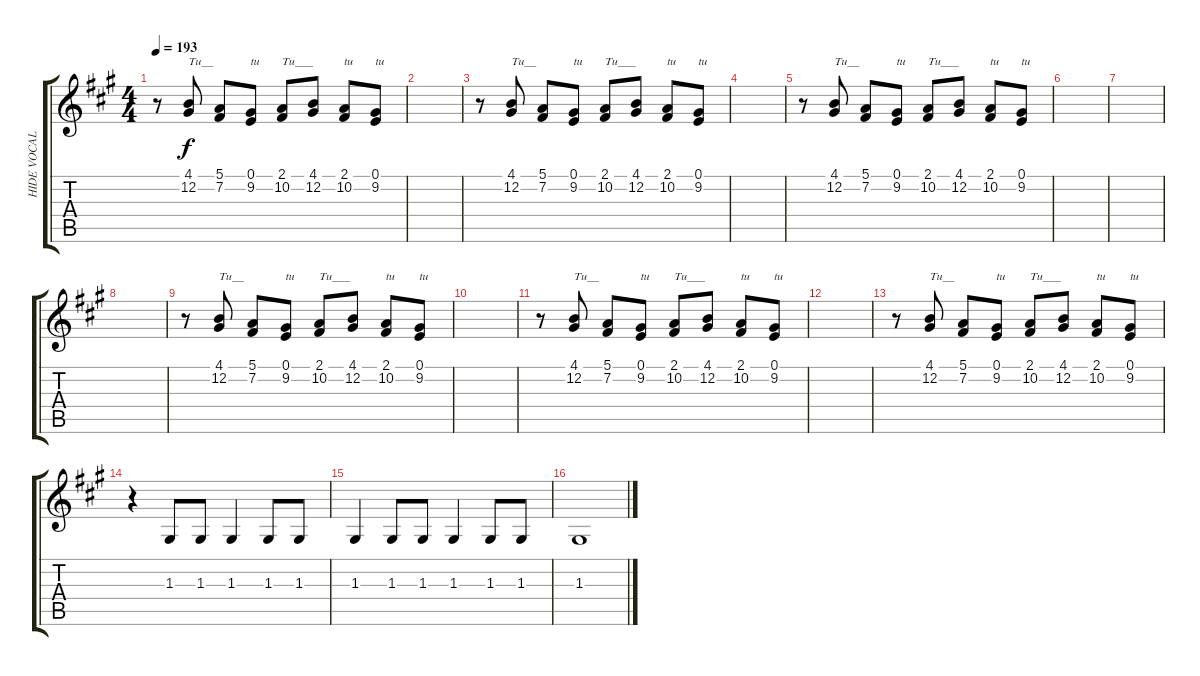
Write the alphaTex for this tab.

\track ("HIDE VOCAL" "HIDE VOCAL") {instrument oboe}
\staff {score tabs}
\tuning (E4 B3 G3 D3 A2 E2) {hide}
\ts (4 4)
\tempo 193
\clef g2
\ks a
r.8{dy f} (4.1 12.2).8{txt "Tu__"} (5.1 7.2).8 (0.1 9.2).8{txt "tu"} (2.1 10.2).8{txt "Tu___"} (4.1 12.2).8 (2.1 10.2).8{txt "tu"} (0.1 9.2).8{txt "tu"} |
|
r.8 (4.1 12.2).8{txt "Tu__"} (5.1 7.2).8 (0.1 9.2).8{txt "tu"} (2.1 10.2).8{txt "Tu___"} (4.1 12.2).8 (2.1 10.2).8{txt "tu"} (0.1 9.2).8{txt "tu"} |
|
r.8 (4.1 12.2).8{txt "Tu__"} (5.1 7.2).8 (0.1 9.2).8{txt "tu"} (2.1 10.2).8{txt "Tu___"} (4.1 12.2).8 (2.1 10.2).8{txt "tu"} (0.1 9.2).8{txt "tu"} |
|
|
|
r.8 (4.1 12.2).8{txt "Tu__"} (5.1 7.2).8 (0.1 9.2).8{txt "tu"} (2.1 10.2).8{txt "Tu___"} (4.1 12.2).8 (2.1 10.2).8{txt "tu"} (0.1 9.2).8{txt "tu"} |
|
r.8 (4.1 12.2).8{txt "Tu__"} (5.1 7.2).8 (0.1 9.2).8{txt "tu"} (2.1 10.2).8{txt "Tu___"} (4.1 12.2).8 (2.1 10.2).8{txt "tu"} (0.1 9.2).8{txt "tu"} |
|
r.8 (4.1 12.2).8{txt "Tu__"} (5.1 7.2).8 (0.1 9.2).8{txt "tu"} (2.1 10.2).8{txt "Tu___"} (4.1 12.2).8 (2.1 10.2).8{txt "tu"} (0.1 9.2).8{txt "tu"} |
r.4 1.3.8 1.3.8 1.3.4 1.3.8 1.3.8 |
1.3.4 1.3.8 1.3.8 1.3.4 1.3.8 1.3.8 |
1.3.1
